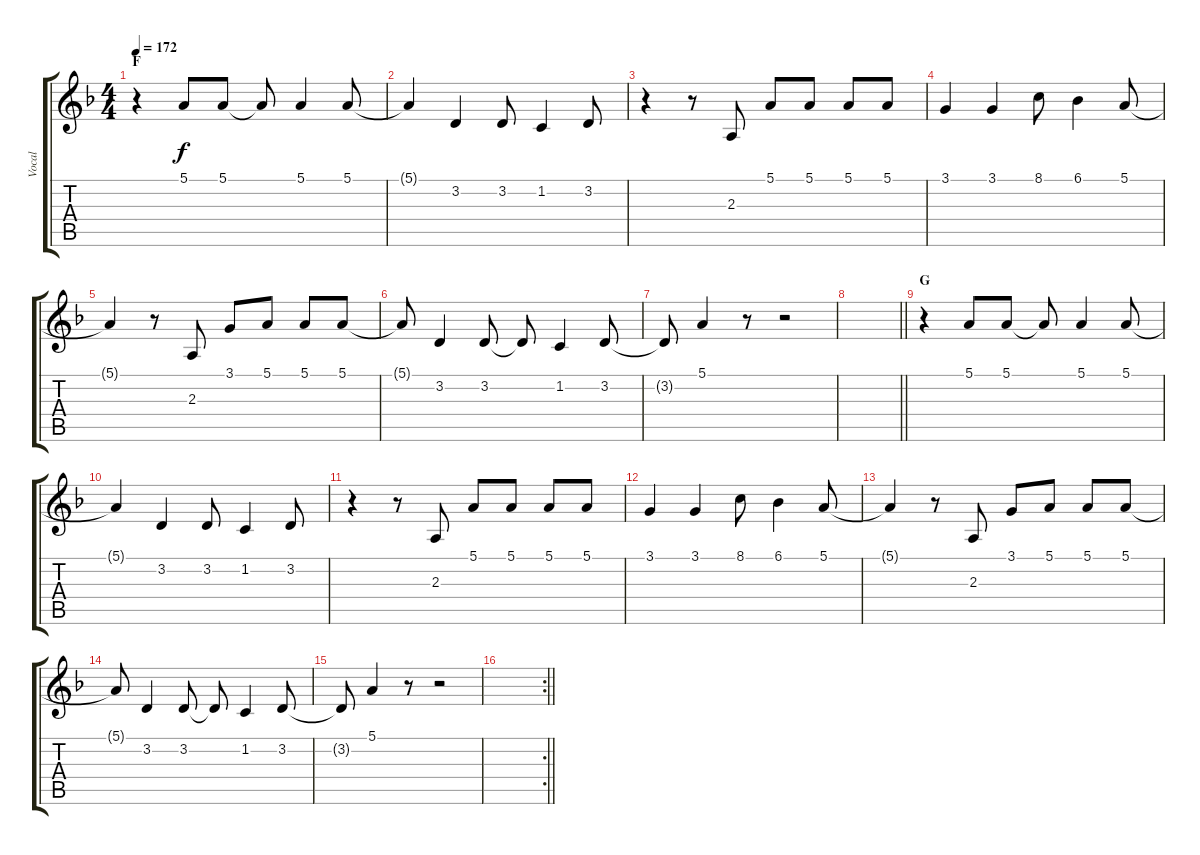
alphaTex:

\track ("Vocal" "Vocal") {instrument cello}
\staff {score tabs}
\tuning (E4 B3 G3 D3 A2 E2) {hide}
\ts (4 4)
\section ("" "F")
\tempo 172
\clef g2
\ks f
r.4{dy f} 5.1.8 5.1.8 5.1{t}.8 5.1.4 5.1.8 |
5.1{t}.4 3.2.4 3.2.8 1.2.4 3.2.8 |
r.4 r.8 2.3.8 5.1.8 5.1.8 5.1.8 5.1.8 |
3.1.4 3.1.4 8.1.8 6.1.4 5.1.8 |
5.1{t}.4 r.8 2.3.8 3.1.8 5.1.8 5.1.8 5.1.8 |
5.1{t}.8 3.2.4 3.2.8 3.2{t}.8 1.2.4 3.2.8 |
3.2{t}.8 5.1.4 r.8 r.2 |
\barLineRight lightlight
|
\section ("" "G")
r.4 5.1.8 5.1.8 5.1{t}.8 5.1.4 5.1.8 |
5.1{t}.4 3.2.4 3.2.8 1.2.4 3.2.8 |
r.4 r.8 2.3.8 5.1.8 5.1.8 5.1.8 5.1.8 |
3.1.4 3.1.4 8.1.8 6.1.4 5.1.8 |
5.1{t}.4 r.8 2.3.8 3.1.8 5.1.8 5.1.8 5.1.8 |
5.1{t}.8 3.2.4 3.2.8 3.2{t}.8 1.2.4 3.2.8 |
3.2{t}.8 5.1.4 r.8 r.2 |
\rc 2
\barLineRight lightlight
